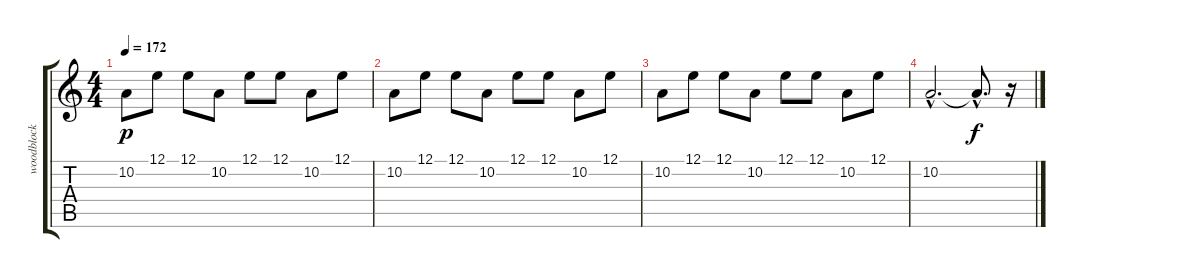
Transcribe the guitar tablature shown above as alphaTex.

\track ("woodblock" "woodblock") {instrument woodblock}
\staff {score tabs}
\tuning (E4 B3 G3 D3 A2 E2) {hide}
\ts (4 4)
\tempo 172
\clef g2
\ks c
10.2.8{dy p} 12.1.8 12.1.8 10.2.8 12.1.8 12.1.8 10.2.8 12.1.8 |
10.2.8 12.1.8 12.1.8 10.2.8 12.1.8 12.1.8 10.2.8 12.1.8 |
10.2.8 12.1.8 12.1.8 10.2.8 12.1.8 12.1.8 10.2.8 12.1.8 |
10.2{hac}.2{d} 10.2{hac t}.8{d dy f} r.16
